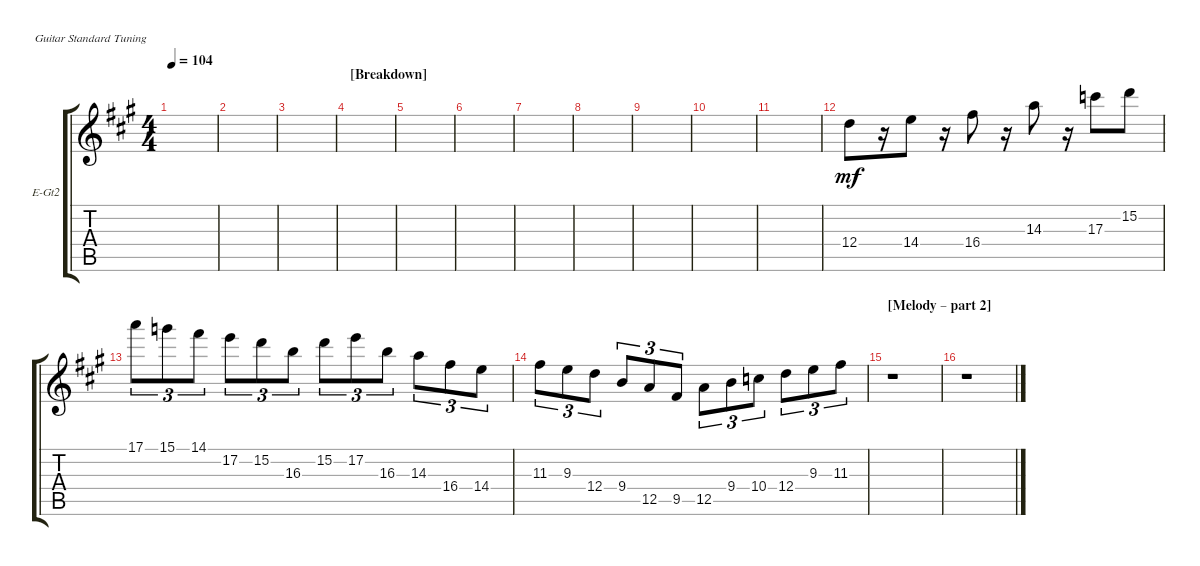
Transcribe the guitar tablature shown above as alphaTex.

\bracketExtendMode groupsimilarinstruments
\firstSystemTrackNameOrientation horizontal
\otherSystemsTrackNameOrientation horizontal
\track ("Electric Guitar 2 (right)" "E-Gt2") {instrument overdrivenguitar}
\staff {score tabs}
\tuning (E4 B3 G3 D3 A2 E2)
\ts (4 4)
\tempo 104
\clef g2
\ks a
|
|
|
\section ("" "[Breakdown]")
|
|
|
|
|
|
|
|
12.4.8{dy mf} r.16 14.4.8 r.16 16.4.8 r.16 14.3.8 r.16 17.3.8 15.2.8 |
17.1.8{tu (3 2)} 15.1.8{tu (3 2)} 14.1.8{tu (3 2)} 17.2.8{tu (3 2)} 15.2.8{tu (3 2)} 16.3.8{tu (3 2)} 15.2.8{tu (3 2)} 17.2.8{tu (3 2)} 16.3.8{tu (3 2)} 14.3.8{tu (3 2)} 16.4.8{tu (3 2)} 14.4.8{tu (3 2)} |
11.3.8{tu (3 2)} 9.3.8{tu (3 2)} 12.4.8{tu (3 2)} 9.4.8{tu (3 2)} 12.5.8{tu (3 2)} 9.5.8{tu (3 2)} 12.5.8{tu (3 2)} 9.4.8{tu (3 2)} 10.4.8{tu (3 2)} 12.4.8{tu (3 2)} 9.3.8{tu (3 2)} 11.3.8{tu (3 2)} |
\section ("" "[Melody – part 2] ")
r.1 |
r.1
